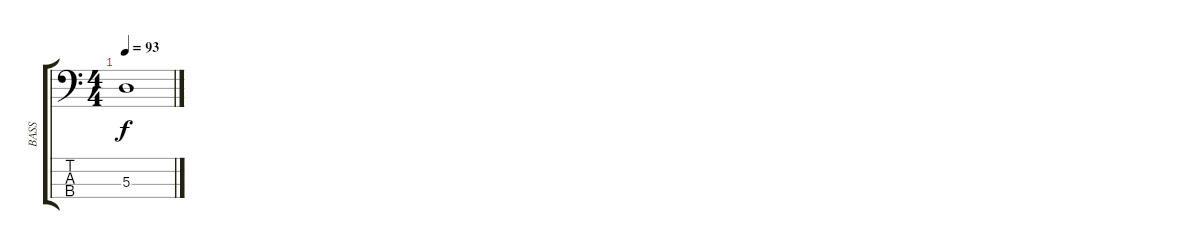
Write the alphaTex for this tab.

\track ("BASS" "BASS") {instrument electricbassfinger}
\staff {score tabs}
\tuning (G2 D2 A1 E1) {hide}
\ts (4 4)
\tempo 93
\clef f4
\ks c
5.3{t}.1{dy f}
